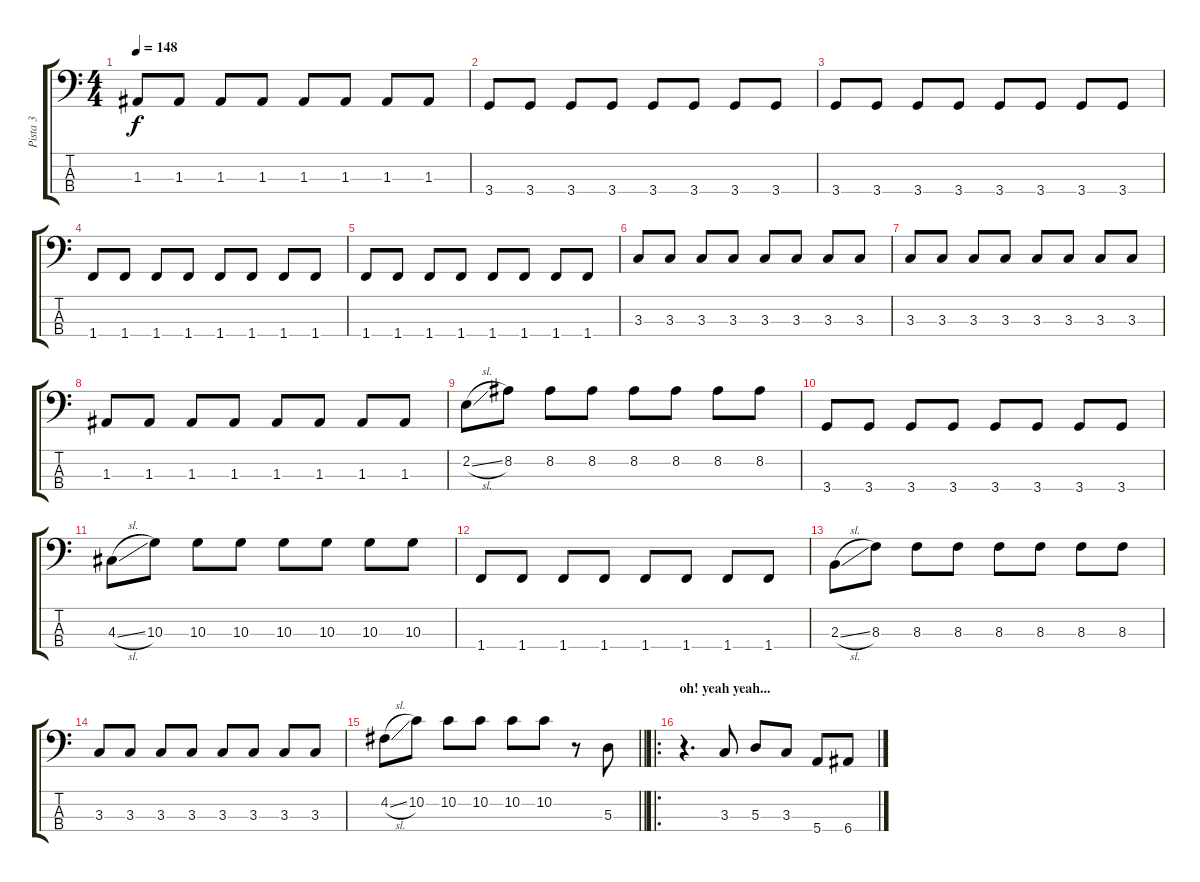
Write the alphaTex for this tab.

\track ("Pista 3" "Pista 3") {instrument electricbasspick}
\staff {score tabs}
\tuning (G2 D2 A1 E1) {hide}
\ts (4 4)
\tempo 148
\clef f4
\ks c
1.3.8{dy f} 1.3.8 1.3.8 1.3.8 1.3.8 1.3.8 1.3.8 1.3.8 |
3.4.8 3.4.8 3.4.8 3.4.8 3.4.8 3.4.8 3.4.8 3.4.8 |
3.4.8 3.4.8 3.4.8 3.4.8 3.4.8 3.4.8 3.4.8 3.4.8 |
1.4.8 1.4.8 1.4.8 1.4.8 1.4.8 1.4.8 1.4.8 1.4.8 |
1.4.8 1.4.8 1.4.8 1.4.8 1.4.8 1.4.8 1.4.8 1.4.8 |
3.3.8 3.3.8 3.3.8 3.3.8 3.3.8 3.3.8 3.3.8 3.3.8 |
3.3.8 3.3.8 3.3.8 3.3.8 3.3.8 3.3.8 3.3.8 3.3.8 |
1.3.8 1.3.8 1.3.8 1.3.8 1.3.8 1.3.8 1.3.8 1.3.8 |
2.2{sl}.8 8.2.8 8.2.8 8.2.8 8.2.8 8.2.8 8.2.8 8.2.8 |
3.4.8 3.4.8 3.4.8 3.4.8 3.4.8 3.4.8 3.4.8 3.4.8 |
4.3{sl}.8 10.3.8 10.3.8 10.3.8 10.3.8 10.3.8 10.3.8 10.3.8 |
1.4.8 1.4.8 1.4.8 1.4.8 1.4.8 1.4.8 1.4.8 1.4.8 |
2.3{sl}.8 8.3.8 8.3.8 8.3.8 8.3.8 8.3.8 8.3.8 8.3.8 |
3.3.8 3.3.8 3.3.8 3.3.8 3.3.8 3.3.8 3.3.8 3.3.8 |
\barLineRight lightlight
4.2{sl}.8 10.2.8 10.2.8 10.2.8 10.2.8 10.2.8 r.8 5.3.8 |
\ro
\section ("" "oh! yeah yeah...")
r.4{d} 3.3.8 5.3.8 3.3.8 5.4.8 6.4.8
